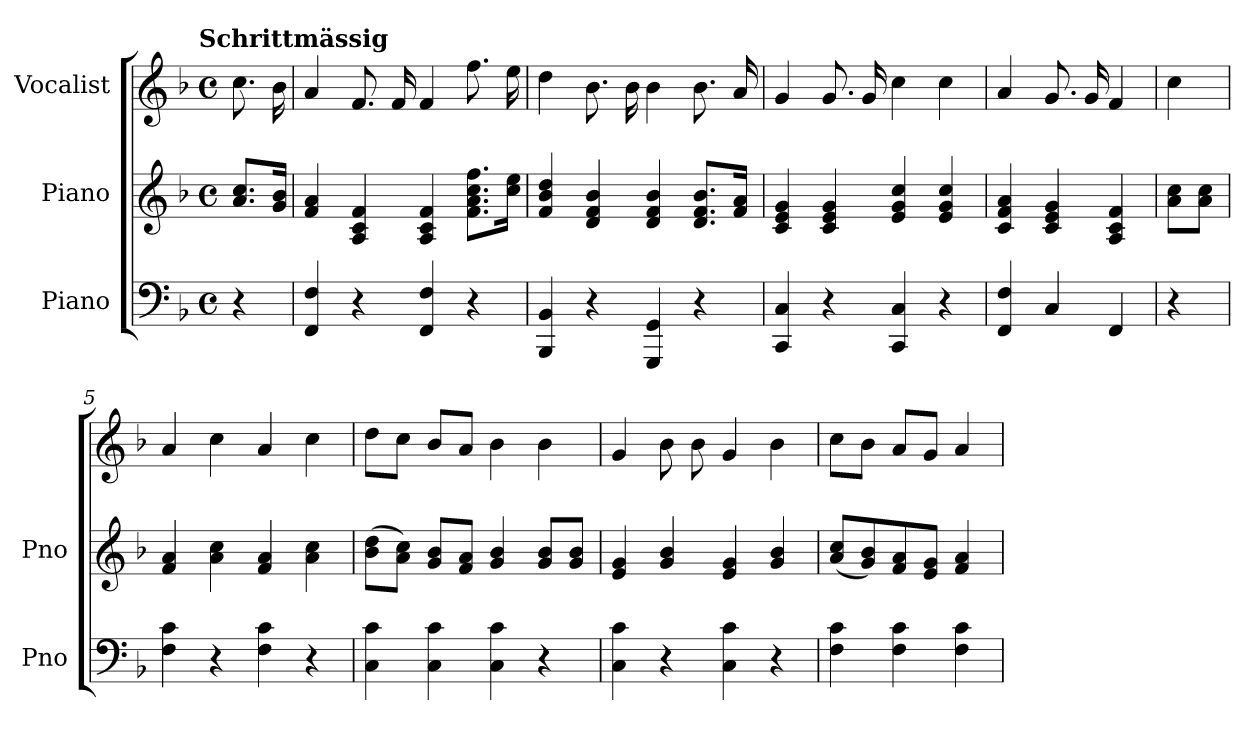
**kern	**kern	**kern
*part3	*part2	*part1
*staff3	*staff2	*staff1
*I"Piano	*I"Piano	*I"Vocalist
*I'Pno	*I'Pno	*
*clefF4	*clefG2	*clefG2
*k[b-]	*k[b-]	*k[b-]
*F:	*F:	*F:
!!LO:TX:omd:t=Schrittmässig
*M4/4	*M4/4	*M4/4
*met(c)	*met(c)	*met(c)
*MM94	*MM94	*MM94
=	=	=
4r	8.a 8.ccL	8.cc
.	16g 16b-Jk	16b-
=1	=1	=1
4FF 4F	4f 4a	4a
4r	4A 4c 4f	8.f
.	.	16f
4FF 4F	4A 4c 4f	4f
4r	8.f 8.a 8.cc 8.ffL	8.ff
.	16cc 16eeJk	16ee
=2	=2	=2
4BBB- 4BB-	4f 4b- 4dd	4dd
4r	4d 4f 4b-	8.b-
.	.	16b-
4GGG 4GG	4d 4f 4b-	4b-
4r	8.d 8.f 8.b-L	8.b-
.	16f 16aJk	16a
=3	=3	=3
4CC 4C	4c 4e 4g	4g
4r	4c 4e 4g	8.g
.	.	16g
4CC 4C	4e 4g 4cc	4cc
4r	4e 4g 4cc	4cc
=4	=4	=4
4FF 4F	4c 4f 4a	4a
4C	4c 4e 4g	8.g
.	.	16g
4FF	4A 4c 4f	4f
=	=	=
4r	8a 8ccL	4cc
.	8a 8ccJ	.
=5	=5	=5
4F 4c	4f 4a	4a
4r	4a 4cc	4cc
4F 4c	4f 4a	4a
4r	4a 4cc	4cc
=6	=6	=6
4C 4c	(8b- 8ddL	8ddL
.	8a 8ccJ)	8ccJ
4C 4c	8g 8b-L	8b-L
.	8f 8aJ	8aJ
4C 4c	4g 4b-	4b-
4r	8g 8b-L	4b-
.	8g 8b-J	.
=7	=7	=7
4C 4c	4e 4g	4g
4r	4g 4b-	8b-
.	.	8b-
4C 4c	4e 4g	4g
4r	4g 4b-	4b-
=8	=8	=8
4F 4c	(8a 8ccL	8ccL
.	8g 8b-)	8b-J
4F 4c	8f 8a	8aL
.	8e 8gJ	8gJ
4F 4c	4f 4a	4a
=	=	=
*-	*-	*-
